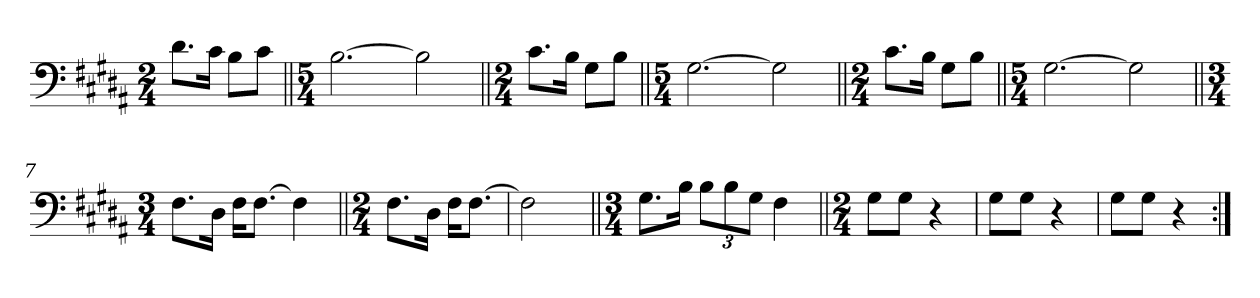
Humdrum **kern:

**kern
*part1
*staff1
*clefF4
*k[f#c#g#d#a#]
*M2/4
=1
8.d#\L
16c#\Jk
8B\L
8c#\J
=2||
*M5/4
[2.B\
2B\]
=3||
*M2/4
8.c#\L
16B\Jk
8G#\L
8B\J
=4||
*M5/4
[2.G#\
2G#\]
=5||
*M2/4
8.c#\L
16B\Jk
8G#\L
8B\J
=6||
*M5/4
[2.G#\
2G#\]
=7||
*M3/4
8.F#\L
16D#\Jk
16F#\KL
[8.F#\J
4F#\]
=8||
*M2/4
8.F#\L
16D#\Jk
16F#\KL
[8.F#\J
=9
2F#\]
=10||
*M3/4
8.G#\L
16B\Jk
12B\L
12B\
12G#\J
4F#\
=11||
*M2/4
8G#\L
8G#\J
4r
=12
8G#\L
8G#\J
4r
=13
8G#\L
8G#\J
4r
=:|!
*-
